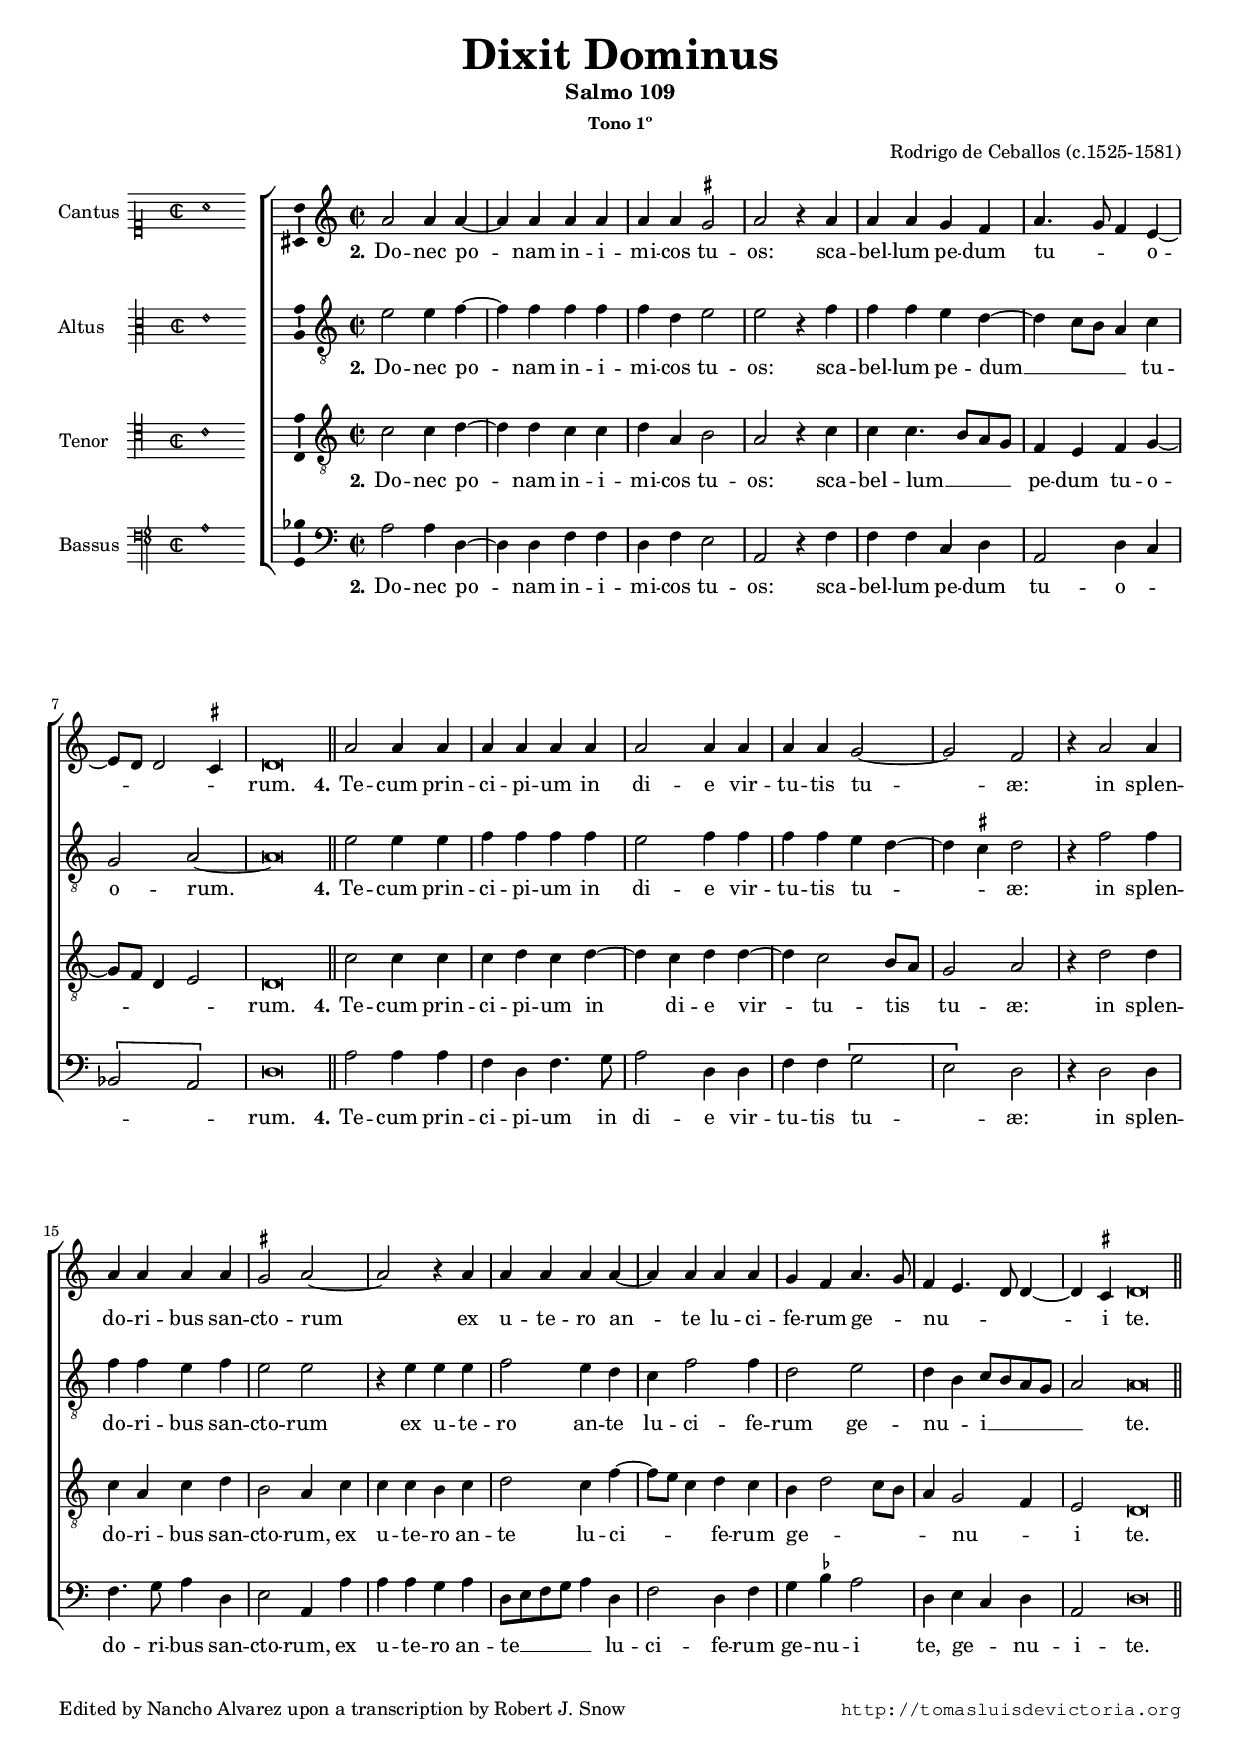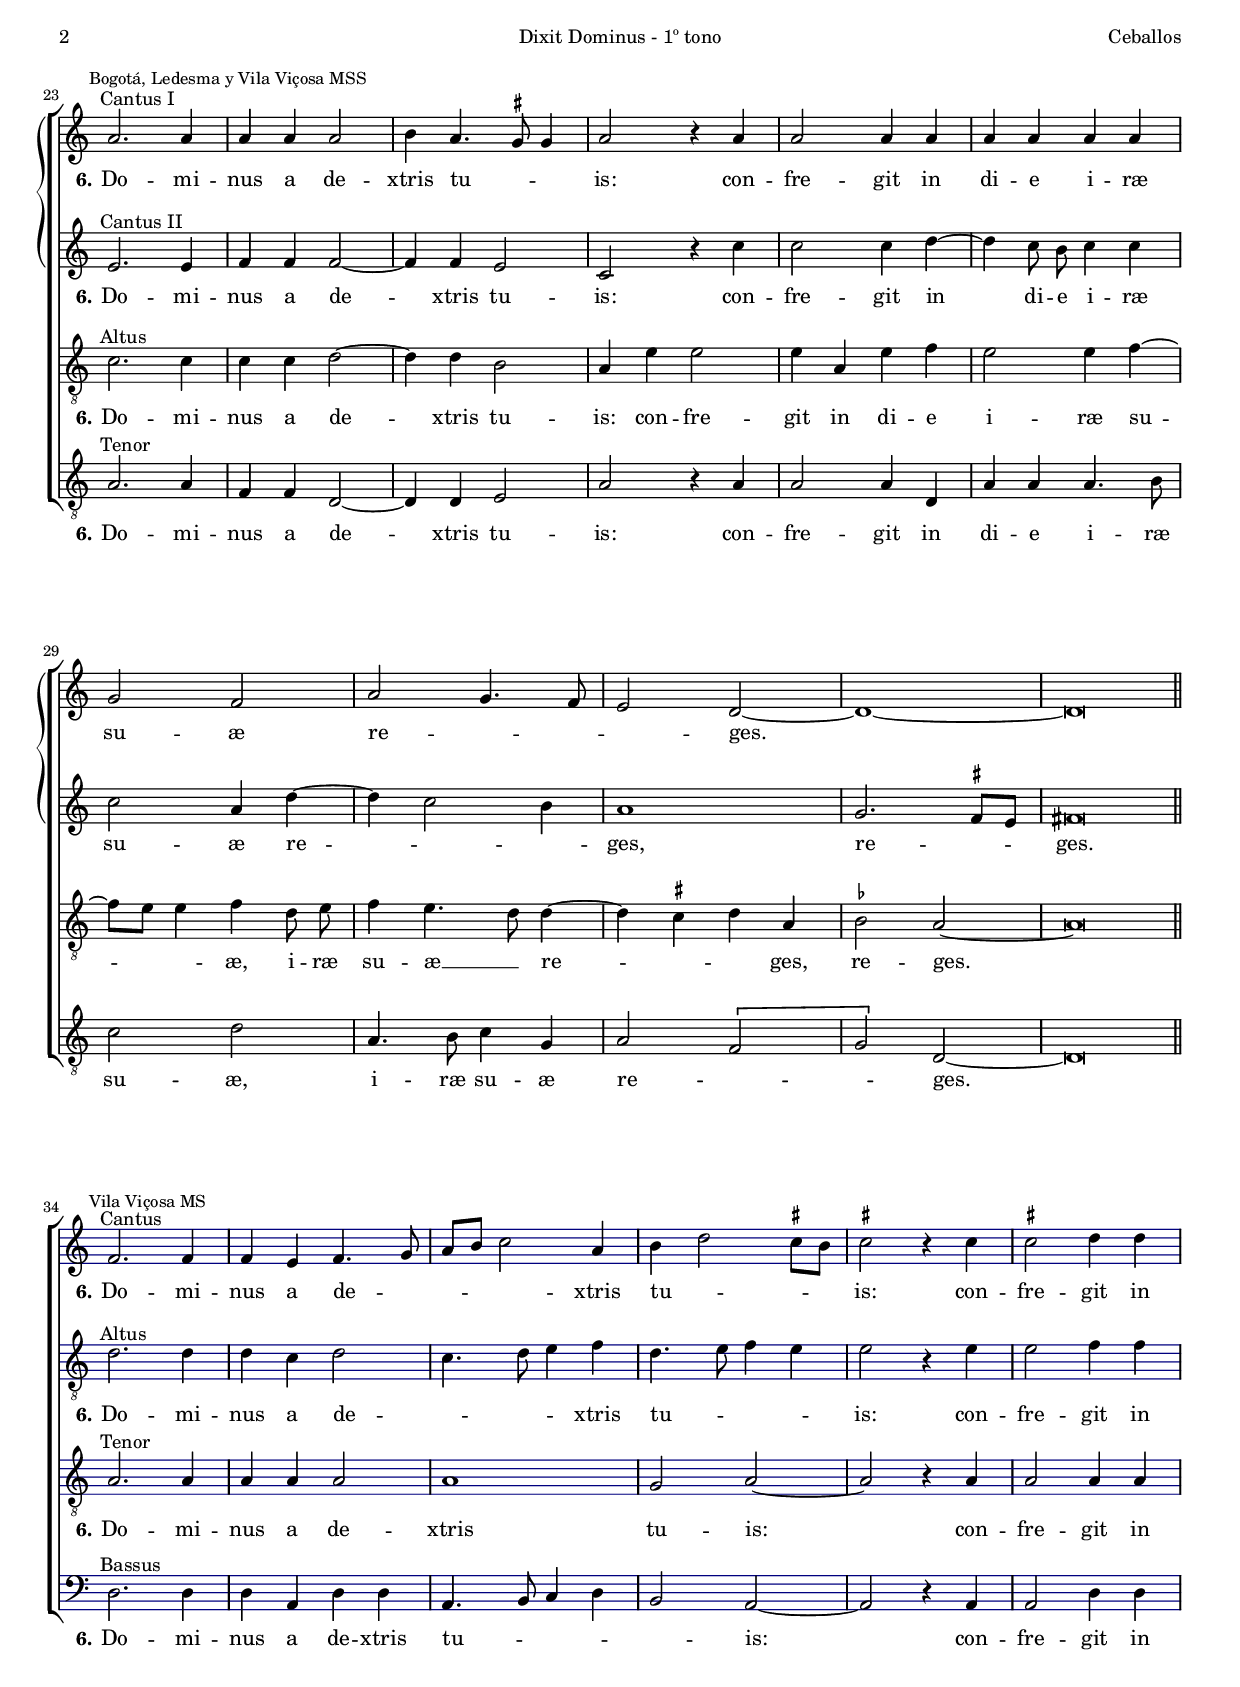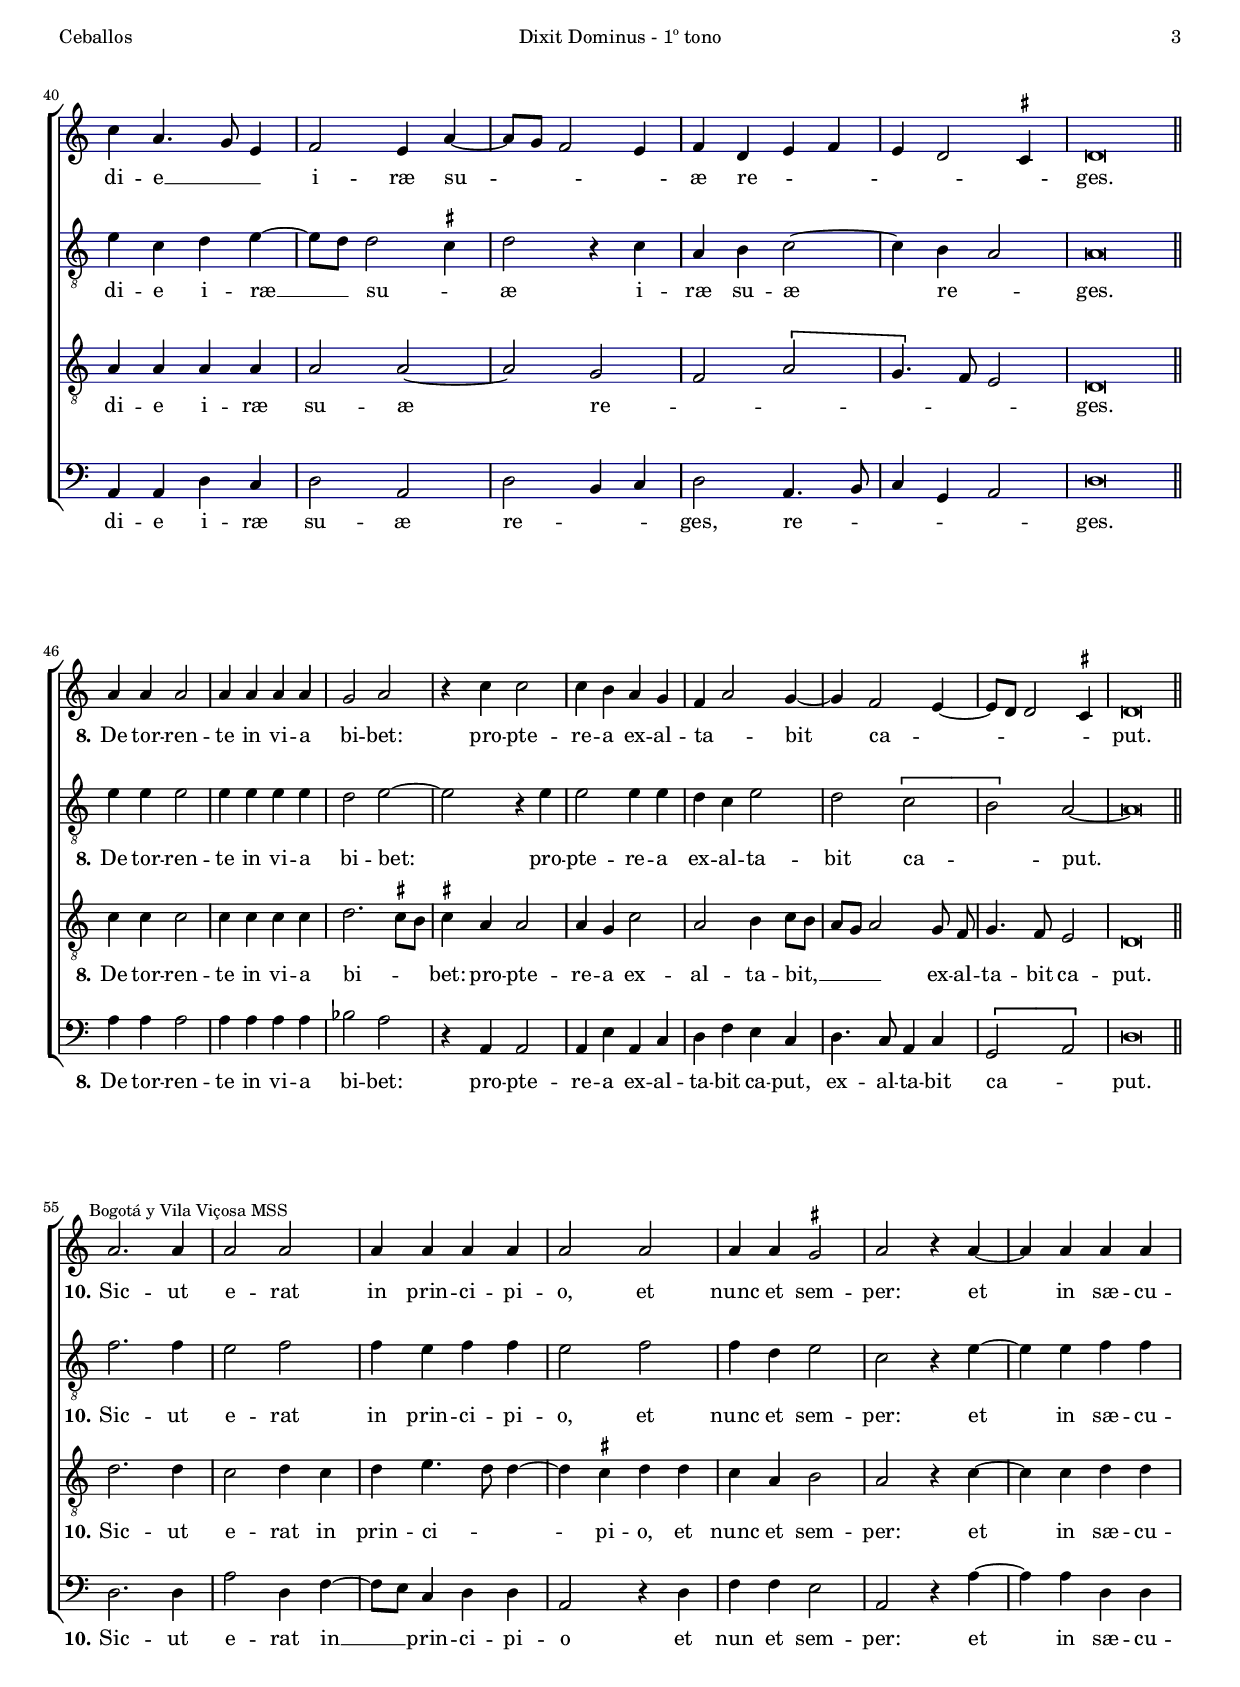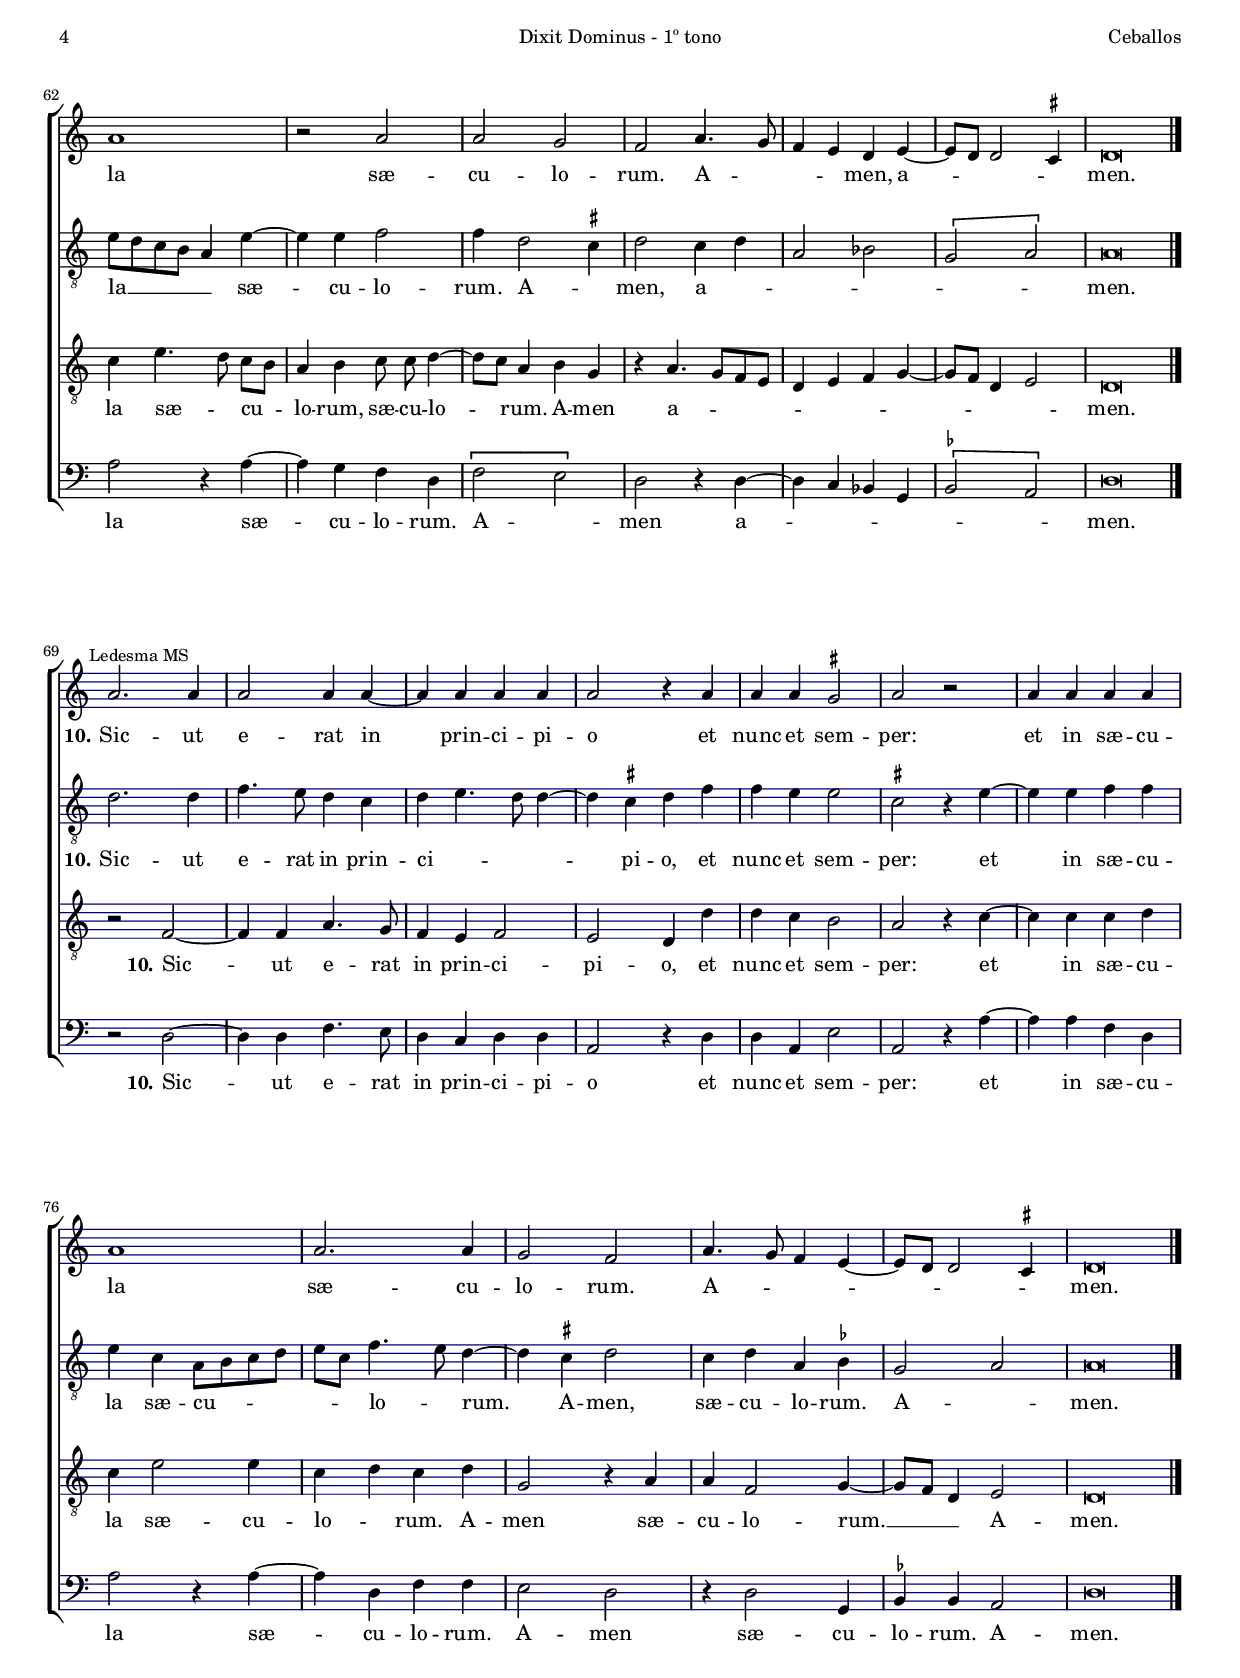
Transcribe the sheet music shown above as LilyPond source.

\version "2.18.0"

#(set-default-paper-size "a4")
#(set-global-staff-size 16.4)
#(ly:set-option 'point-and-click #f)
%mobile -s15.5 -i3.4 -ball

italicas=\override LyricText.font-shape = #'italic
rectas=\override LyricText.font-shape = #'upright
ss=\once \set suggestAccidentals = ##t
incipitwidth = 20
mtempo={\tempo 4 = 100}
mtempob={\tempo 4 = 50}
mt=#(define-music-function (parser location offset) (number?) ; move lyric text
      #{ \once \override LyricText.X-offset = -$offset #})

htitle="Dixit Dominus - 1º tono"
hcomposer="Ceballos"

\header {
	title=\markup{\fontsize #3 "Dixit Dominus"}
	%subtitle=\markup{\line{"Salmo 109 - " \smaller "Tono 1º"}}
	subtitle="Salmo 109"
	subsubtitle=\markup{"Tono 1º" \vspace #1 }
	composer="Rodrigo de Ceballos (c.1525-1581)"
        pdfauthor=\composer
	%opus="(-)"
%	poet=\markup{} % 4 manuscritos, 3 en España y 1 en América
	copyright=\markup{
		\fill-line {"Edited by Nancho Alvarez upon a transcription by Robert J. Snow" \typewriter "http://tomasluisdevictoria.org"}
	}
%	tagline=""
}

global={\key c \major \time 2/2
        \override Score.TextScript.X-offset=#-1
        \override Score.RehearsalMark.self-alignment-X=#left
        \skip 1*8  \bar "||"
        \skip 1*14 \bar "||" \break
        \mark \markup {\fontsize #-3 "Bogotá, Ledesma y Vila Viçosa MSS"}
        \skip 1*11 \bar "||" \break
        \stopStaff
        \startStaff
        \override Score.StaffSymbol.color = #darkblue
        \mark \markup {\fontsize #-3 "Vila Viçosa MS"}
        \skip 1*12 \bar "||" \break
        \stopStaff
        \startStaff
        \override Score.StaffSymbol.color = #black
        \skip 1*9  \bar "||" \break
        \mark \markup {\fontsize #-3 "Bogotá y Vila Viçosa MSS"}        
        \skip 1*14 \bar "|." \break
        \stopStaff
        \startStaff
        \override Score.StaffSymbol.color = #darkblue
	\mark \markup {\fontsize #-3 "Ledesma MS"}        
        \skip 1*13
	\bar "|."
}


cantus=\relative c''{
	a2 a4 a ~
	a a a a
	a a \ss gis2
	a2 r4 a
	a a g f
	a4. g8 f4 e ~
	e8 d d2 \ss cis4
	d\breve*1/2
	a'2 a4 a
	a a a a
	a2 a4 a
	a a g2 ~
	g f
	r4 a2 a4
	a a a a
	\ss gis2 a ~
	a r4 a
	a a a a ~
	a a a a
	g f a4. g8
	f4 e4. d8 d4 ~
	d \ss cis \mtempob d\breve*1/4 \mtempo
	s4*0^\markup{"Cantus I"}
	a'2. a4
	a a a2
	b4 a4. \ss gis8 gis4 % si bemol? (fa super la)
	a2 r4 a
	a2 a4 a
	a a a a
	g2 f
	a g4. f8
	e2 d ~
	d1 ~
	d\breve*1/2
	s4*0^\markup{"Cantus"}
	f2. f4
	f e f4. g8
	a b c2 a4
	b d2 \ss cis8 b
	\ss cis2 r4 cis
	\ss cis2 d4 d
	c a4. g8 e4
	f2 e4 a ~
	a8 g f2 e4
	f d e f
	e d2 \ss cis4 
	d\breve*1/2
	a'4 a a2
	a4 a a a
	g2 a
	r4 c c2
	c4 b a g
	f a2 g4 ~
	g f2 e4 ~
	e8 d d2 \ss cis4
	d\breve*1/2
	a'2. a4
	a2 a
	a4 a a a
	a2 a
	a4 a \ss gis2
	a r4 a ~
	a a a a
	a1
	r2 a
	a
	g
	f a4. g8
	f4 e d e ~
	e8 d d2 \ss cis4
	d\breve*1/2
	a'2. a4
	a2 a4 a ~
	a a a a
	a2 r4 a
	a a \ss gis2
	a2 r
	a4 a a a
	a1
	a2. a4
	g2 f
	a4. g8 f4 e ~
	e8 d d2 \ss cis4 
	d\breve*1/2
}

cantusdos=\relative c'{
	R1*8
	R1*14
	s4*0^\markup{"Cantus II"}
	e2. e4
	f f f2 ~
	f4 f e2
	c2 r4 c'
	c2 c4 d ~
	d4 c8 \noBeam b c4 c
	c2 a4 d ~
	d c2 b4
	a1
	g2. \ss fis8 e 
	fis\breve*1/2
	R1*12
	R1*9
	R1*14
	R1*13
}

altus=\relative c'{
	e2 e4 f ~
	f f f f
	f d e2
	e r4 f
	f f e d ~
	d4 c8 b a4 c
	g2 a ~
	a\breve*1/2
	e'2 e4 e
	f f f f
	e2 f4 f
	f f e d ~
	d \ss cis d2
	r4 f2 f4 
	f f e f
	e2 e
	r4 e e e
	f2 e4 d 
	c f2 f4
	d2 e
	d4 b c8 b a g a2 a\breve*1/4
	s4*0^\markup{"Altus"}
	c2. c4
	c c d2 ~
	d4 d b2
	a4 e' e2
	e4 a, e' f
	e2 e4 f ~
	f8 e e4 f d8 \noBeam e
	f4 e4. d8 d4 ~
	d \ss cis d a
	\ss bes2 a ~
	a\breve*1/2
	s4*0^\markup{"Altus"}
	d2. d4
	d c d2
	c4. d8 e4 f
	d4. e8 f4 e
	e2 r4 e
	e2 f4 f
	e c d e ~
	e8 d d2 \ss cis4
	d2 r4 c
	a b c2 ~
	c4 b a2
	a\breve*1/2
	e'4 e e2
	e4 e e e
	d2 e ~
	e2 r4 e
	e2 e4 e
	d c e2
	d2 \[c
	b\] a ~
	a\breve*1/2
	f'2. f4
	e2 f
	f4 e f f
	e2 f
	f4 d e2
	c r4 e ~
	e e f f
	e8 d c b a4 e' ~
	e e f2
	f4 d2 \ss cis4
	d2 c4 d
	a2 bes
	\[g a\]
	a\breve*1/2
	d2. d4
	f4. e8 d4 c
	d4 e4. d8 d4 ~
	d \ss cis d f
	f e e2
	\ss cis r4 e ~
	e4 e f f
	e c a8 b c d
	e c f4. e8 d4 ~
	d4 \ss cis d2
	c4 d a \ss bes
	g2 a
	a\breve*1/2
}

tenor=\relative c'{
	c2 c4 d ~
	d d c c
	d a b2
	a r4 c
	c c4. b8 a g
	f4 e f g ~
	g8 f d4 e2
	d\breve*1/2
	c'2 c4 c
	c d c d ~
	d c d d ~
	d4 c2 b8 a
	g2 a
	r4 d2 d4
	c a c d
	b2 a4 c
	c c b c
	d2 c4 f ~
	f8 e c4 d c 
	b4 d2 c8 b % Snow \ss bes4 d2 c8 \ss bes
	a4 g2 f4
	e2 d\breve*1/4
	s4*0^\markup{"Tenor"}
	a'2. a4
	f f d2 ~
	d4 d e2
	a2 r4 a
	a2 a4 d,
	a' a a4. b8
	c2 d
	a4. b8 c4 g
	a2 \[f
	g\] d2 ~
	d\breve*1/2
	s4*0^\markup{"Tenor"}
	a'2. a4
	a a a2
	a1
	g2 a ~
	a2 r4 a
	a2 a4 a
	a a a a
	a2 a ~
	a g
	f \[a
	g4.\] f8 e2
	d\breve*1/2
	c'4 c c2
	c4 c c c 
	d2. \ss cis8 b
	\ss cis4 a a2
	a4 g c2
	a b4 c8 b
	a g a2 g8 \noBeam f
	g4. f8 e2
	d\breve*1/2
	d'2. d4
	c2 d4 c
	d e4. d8 d4 ~
	d \ss cis d4 d
	c4 a b2
	a r4 c ~
	c c d d
	c e4. d8 c[ b]
	a4 b c8 \noBeam c d4 ~
	d8 c a4 b g
	r4 a4. g8 f e
	d4 e f g ~
	g8 f d4 e2
	d\breve*1/2
	r2 f ~
	f4 f a4. g8
	f4 e f2
	e2 d4 d'
	d c b2
	a r4 c ~
	c c c d
	c e2 e4
	c d c d
	g,2 r4 a
	a f2 g4 ~
	g8 f d4 e2
	d\breve*1/2
}

bassus=\relative c'{
	a2 a4 d, ~
	d d f f
	d f e2
	a,2 r4 f'
	f f c d
	a2 d4 c
	\[bes2 a\]
	d\breve*1/2
	a'2 a4 a
	f d f4. g8
	a2 d,4 d
	f4 f \[g2
	e\] d
	r4 d2 d4
	f4. g8 a4 d,
	e2 a,4 a'
	a a g a
	d,8 e f g a4 d,
	f2 d4 f
	g \ss bes a2
	d,4 e c d 
	a2 d\breve*1/4
	R1*11
	s4*0^\markup{"Bassus"}
	d2. d4
	d a d d
	a4. b8 c4 d
	b2 a ~
	a2 r4 a
	a2 d4 d
	a a d c
	d2 a
	d2 b4 c
	d2 a4. b8
	c4 g a2
	d\breve*1/2
	a'4 a a2
	a4 a a a
	bes2 a 
	r4 a, a2
	a4 e' a, c
	d f e c
	d4. c8 a4 c
	\[g2 a\]
	d\breve*1/2
	d2. d4 
	a'2 d,4 f ~
	f8 e c4 d d
	a2 r4 d
	f4 f e2
	a, r4 a' ~
	a a d, d
	a'2 r4 a ~
	a g f d
	\[f2 e\]
	d2 r4 d ~
	d c bes g
	\[\ss bes2 a\]
	d\breve*1/2
	r2 d ~
	d4 d f4. e8
	d4 c d d
	a2 r4 d
	d a e'2
	a,2 r4 a' ~
	a4 a f d
	a'2 r4 a ~
	a d, f f
	e2 d
	r4 d2 g,4
	\ss bes bes a2
	d\breve*1/2
}

textocantus=\lyricmode{
\set stanza = "2."
Do -- nec po -- nam in -- i -- mi -- cos tu -- os:
sca -- bel -- lum pe -- dum tu -- _ _ o -- _ _ _ rum.
\set stanza = "4."
Te -- cum prin -- ci -- pi -- um in di -- e vir -- tu -- tis tu -- æ:
in splen -- do -- ri -- bus san -- cto -- rum
ex u -- te -- ro an -- te lu -- ci -- fe -- rum ge -- _ nu -- _ _ _ i te.
\set stanza = "6."
Do -- mi -- nus a de -- xtris tu -- _ _ is:
con -- fre -- git in di -- e i -- ræ su -- æ re -- _ _ _ ges.
\set stanza = "6."
Do -- mi -- nus a de -- _ _ _ _ xtris tu -- _ _ _ is:
con -- fre -- git in di -- e __ _ _ i -- ræ su -- _ _ _ æ re -- _ _ _ _ _ ges.
\set stanza = "8."
De tor -- ren -- te in vi -- a bi -- bet:
pro -- pte -- re -- a ex -- al -- ta -- _ bit ca -- _ _ _ _ put.
\set stanza = "10."
Sic -- ut e -- rat in prin -- ci -- pi -- o,
et nunc et sem -- per:
et in sæ -- cu -- la sæ -- cu -- lo -- rum.
A -- _ _ _ men,
a -- _ _ _ men.
\set stanza = "10."
Sic -- ut e -- rat in prin -- ci -- pi -- o et nunc et sem -- per:
et in sæ -- cu -- la sæ -- cu -- lo -- rum.
A -- _ _ _ _ _ _ men.
}

textocantusdos=\lyricmode{
\set stanza = "6."
Do -- mi -- nus a de -- xtris tu -- is:
con -- fre -- git in di -- e i -- ræ su -- æ re -- _ _ ges, re -- _ _ ges.
}

textoaltus=\lyricmode{
\set stanza = "2."
Do -- nec po -- nam in -- i -- mi -- cos tu -- os:
sca -- bel -- lum pe -- dum __ _ _ _ tu -- o -- rum.
\set stanza = "4."
Te -- cum prin -- ci -- pi -- um in di -- e vir -- tu -- tis tu -- _ _ æ:
in splen -- do -- ri -- bus san -- cto -- rum
ex u -- te -- ro an -- te lu -- ci -- fe -- rum ge -- nu -- _ i __ _ _ _ _ te.
\set stanza = "6."
Do -- mi -- nus a de -- xtris tu -- is:
con -- fre -- git in di -- e i -- ræ su -- _ _ æ,
i -- ræ su -- æ __ _ re -- _ _ ges, re -- ges.
\set stanza = "6."
Do -- mi -- nus a de -- _ _ _ xtris tu -- _ _ _ is:
con -- fre -- git in di -- e i -- ræ __ _ su -- _ æ
i -- ræ su -- æ re -- _ ges.
\set stanza = "8."
De tor -- ren -- te in vi -- a bi -- bet:
pro -- pte -- re -- a ex -- al -- ta -- bit ca -- _ put.
\set stanza = "10."
Sic -- ut e -- rat in prin -- ci -- pi -- o,
et nunc et sem -- per:
et in sæ -- cu -- la __ _ _ _ _ \mt #.5 sæ -- cu -- lo -- rum.
A -- _ men,
a -- _ _ _ _ _ men.
\set stanza = "10."
Sic -- ut e -- rat in prin -- ci -- _ _ _ pi -- o,
et nunc et sem -- per:
et in sæ -- cu -- la sæ -- cu -- _ _ _ _ _ lo -- _ rum. 
A -- men,
sæ -- cu -- lo -- rum.
A -- _ men.
}

textotenor=\lyricmode{
\set stanza = "2."
Do -- nec po -- nam in -- i -- mi -- cos tu -- os:
sca -- bel -- lum __ _ _ _ pe -- dum tu -- o -- _ _ _ rum.
\set stanza = "4."
Te -- cum prin -- ci -- pi -- um in di -- e vir -- tu -- tis _ tu -- æ:
in splen -- do -- ri -- bus san -- cto -- rum,
ex u -- te -- ro  an -- te lu -- ci -- _ _ fe -- rum ge -- _ _ _ _ nu -- _ i te.
\set stanza = "6."
Do -- mi -- nus a de -- xtris tu -- is:
con -- fre -- git in di -- e i -- ræ su -- æ,
i -- ræ su -- æ re -- _ _ ges.
\set stanza = "6."
Do -- mi -- nus a de -- xtris tu -- is:
con -- fre -- git in di -- e i -- ræ su -- æ re -- _ _ _ _ _ ges.
\set stanza = "8."
De tor -- ren -- te in vi -- a bi -- _ _ bet:
pro -- pte -- re -- a ex -- al -- ta -- bit, __ _ _ _ _
ex -- al -- ta -- bit ca -- put.
\set stanza = "10."
Sic -- ut e -- rat in prin -- ci -- _ _ pi -- o,
et nunc et sem -- per:
et in sæ -- cu -- la sæ -- _ cu -- _ lo -- rum,
sæ -- cu -- lo -- _ rum. A -- men
a -- _ _ _ _ _ _ _ _ _ _ men.
\set stanza = "10."
Sic -- ut e -- rat in prin -- ci -- pi -- o,
et nunc et sem -- per:
et in sæ -- cu -- la sæ -- cu -- lo -- _ rum.
A -- men
sæ -- cu -- lo -- rum. __ _ _ A -- men.
}

textobassus=\lyricmode{
\set stanza = "2."
Do -- nec po -- nam in -- i -- mi -- cos tu -- os:
sca -- bel -- lum pe -- dum tu -- o -- _ _ _ rum.
\set stanza = "4."
Te -- cum prin -- ci -- pi -- um in di -- e vir -- tu -- tis tu -- _ æ:
in splen -- do -- ri -- bus san -- cto -- rum,
ex u -- te -- ro an -- te __ _ _ _ _ lu -- ci -- fe -- rum
ge -- nu -- i te,
ge -- _ nu -- i -- te.

\set stanza = "6."
Do -- mi -- nus a de -- xtris tu -- _ _ _ _ is:
con -- fre -- git in di -- e i -- ræ su -- æ
re -- _ _ ges,
re -- _ _ _ _ ges.
\set stanza = "8."
De tor -- ren -- te in vi -- a bi -- bet:
pro -- pte -- re -- a ex -- al -- ta -- bit ca -- put,
ex -- al -- ta -- bit ca -- _ put.
\set stanza = "10."
Sic -- ut e -- rat in __ _ prin -- ci -- pi -- o
et nun et sem -- per:
et in sæ -- cu -- la sæ -- cu -- lo -- rum. A -- _ men
a -- _ _ _ _ _ men.
\set stanza = "10."
Sic -- ut e -- rat in prin -- ci -- pi -- o
et nunc et sem -- per:
et in sæ -- cu -- la sæ -- cu -- lo -- rum.
A -- men
sæ -- cu -- lo -- rum. A -- men.
}


incipitcantus=\markup{
	\score{
		{ 
		\set Staff.instrumentName="Cantus "
		\override NoteHead.style = #'neomensural
		\override Staff.TimeSignature.style = #'neomensural
		\cadenzaOn 
		\clef "petrucci-c1"
		\key c \major
		\time 2/2
                a'1
		} 

	\layout { line-width=\incipitwidth indent = 0 }
	}
}

incipitcantusdos=\markup{
	\score{
		{ 
		\set Staff.instrumentName="Cantus II "
		\override NoteHead.style = #'neomensural
		\override Staff.TimeSignature.style = #'neomensural
		\cadenzaOn 
		\clef "petrucci-c1" % imagino
		\key c \major
		\time 2/2
                e'1.
		} 

	\layout { line-width=\incipitwidth indent = 0 }
	}
}
incipitaltus=\markup{
	\score{
		{ 
		\set Staff.instrumentName="Altus    "
		\override NoteHead.style = #'neomensural 
		\override Staff.TimeSignature.style = #'neomensural
		\cadenzaOn 
		\clef "petrucci-c3"
		\key c \major
		\time 2/2
                e'1
		} 
	\layout { line-width=\incipitwidth indent = 0 }
	}
}


incipittenor=\markup{
	\score{
		{ 
		\set Staff.instrumentName="Tenor   "
		\override NoteHead.style = #'neomensural 
		\override Staff.TimeSignature.style = #'neomensural
		\cadenzaOn 
		\clef "petrucci-c4"
		\key c \major
		\time 2/2
                c'1
		} 
	\layout { line-width=\incipitwidth indent=0 }
	}
}

incipitbassus=\markup{
	\score{
		{ 
		\set Staff.instrumentName="Bassus "
		\override NoteHead.style = #'neomensural
		\override Staff.TimeSignature.style = #'neomensural
		\cadenzaOn 
		\clef "petrucci-f4"
		\key c \major
		\time 2/2
                a1
		} 
	\layout { line-width=\incipitwidth indent = 0 }
	}
}

%\layout {
%       \context {\Voice
%               \remove Ligature_bracket_engraver
%               \consists Mensural_ligature_engraver
%       }
%       line-width=\incipitwidth
%       indent = 0
%}

\score {\transpose c' c'{
\new ChoirStaff<<
\new StaffGroup 
        \with {systemStartDelimiter = #'SystemStartBrace }
        <<
        \override Score.BarLine.allow-span-bar=##f
   
	\new Staff <<\global
	\new Voice="v1" {
		\set Staff.instrumentName=\incipitcantus
		\clef "treble"
		\cantus }
	\new Lyrics \lyricsto "v1" {\textocantus }
	>>

        \new Staff \with{\remove "Ambitus_engraver"}<<\global
	\new Voice="v5" {
		\set Staff.instrumentName=\incipitcantusdos
		\clef "treble"
		\cantusdos }
	\new Lyrics \lyricsto "v5" {\textocantusdos }
	>>
        >>
	\new Staff <<\global
	\new Voice="v2" {
		\set Staff.instrumentName=\incipitaltus
		\clef "G_8"
		\altus }
	\new Lyrics \lyricsto "v2" {\textoaltus }
	>>
	
	\new Staff <<\global
	\new Voice="v3" {
		\set Staff.instrumentName=\incipittenor
		\clef "G_8"
		\tenor }
	\new Lyrics \lyricsto "v3" {\textotenor }
	>>

	\new Staff <<\global
	\new Voice="v4" {
		\set Staff.instrumentName=\incipitbassus
		\clef "bass"
		\bassus }
	\new Lyrics \lyricsto "v4" {\textobassus }
	>>
	
>>

	} % transpose

\layout{ 
	\context {\Lyrics 
		\override VerticalAxisGroup.staff-affinity = #UP
		\override VerticalAxisGroup.nonstaff-relatedstaff-spacing =
			#'((basic-distance . 0) (minimum-distance . 0) (padding . 1))
		\override LyricText.font-size = #1.2
		\override LyricHyphen.minimum-distance = #0.5
	}
	\context {\Score 
		tempoHideNote = ##t
		\override BarNumber.padding = #2 
	}
	\context {\Voice 
		%melismaBusyProperties = #'()
		%autoBeaming = ##f
	}
	\context {\Staff 
                \RemoveEmptyStaves
                \override VerticalAxisGroup.remove-first = ##t
		\override VerticalAxisGroup.staff-staff-spacing =
			#'((basic-distance . 11) (minimum-distance . 0) (padding . 1))
		\consists Ambitus_engraver 
		\override LigatureBracket.padding = #1
	}
}

%\midi { \mtempo }

}


\paper{
	evenHeaderMarkup=\markup  \fill-line { \fromproperty #'page:page-number-string \htitle \hcomposer }
	oddHeaderMarkup= \markup  \fill-line { \on-the-fly #not-first-page \hcomposer \on-the-fly #not-first-page \htitle \on-the-fly #not-first-page \fromproperty #'page:page-number-string }
	%system-count=20
	%page-count = 8
	ragged-last-bottom = ##f
	indent=3.6\cm
	system-system-spacing =
	#'((basic-distance . 20) (minimum-distance . 0) (padding . 5))
	top-system-spacing = % header
	#'((basic-distance . 10) (minimum-distance . 0) (padding . 0))
	last-bottom-spacing = % footer
	#'((basic-distance . 12) (minimum-distance . 0) (padding . 0))
	markup-system-spacing.padding = #1.5
}
